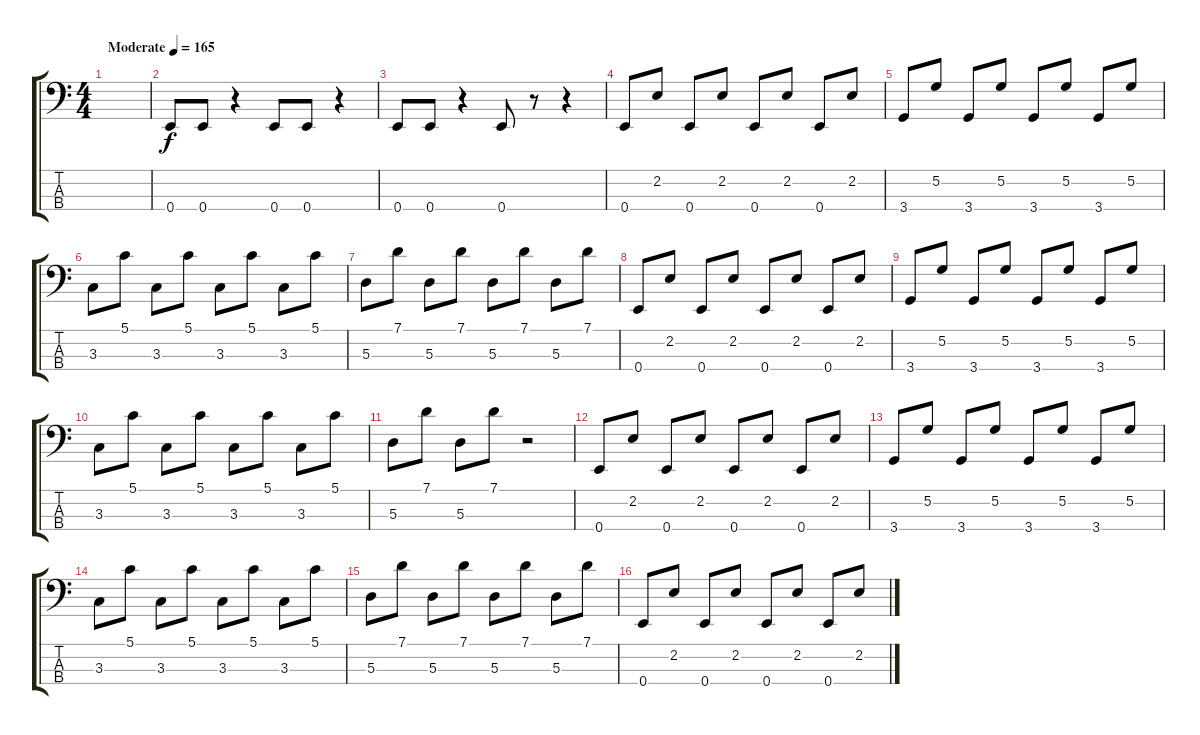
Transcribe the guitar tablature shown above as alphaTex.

\track "" {instrument electricbassfinger}
\staff {score tabs}
\tuning (G2 D2 A1 E1) {hide}
\ts (4 4)
\tempo (165 "Moderate")
\clef f4
\ks c
|
0.4.8 0.4.8 r.4 0.4.8 0.4.8 r.4 |
0.4.8 0.4.8 r.4 0.4.8 r.8 r.4 |
0.4.8 2.2.8 0.4.8 2.2.8 0.4.8 2.2.8 0.4.8 2.2.8 |
3.4.8 5.2.8 3.4.8 5.2.8 3.4.8 5.2.8 3.4.8 5.2.8 |
3.3.8 5.1.8 3.3.8 5.1.8 3.3.8 5.1.8 3.3.8 5.1.8 |
5.3.8 7.1.8 5.3.8 7.1.8 5.3.8 7.1.8 5.3.8 7.1.8 |
0.4.8 2.2.8 0.4.8 2.2.8 0.4.8 2.2.8 0.4.8 2.2.8 |
3.4.8 5.2.8 3.4.8 5.2.8 3.4.8 5.2.8 3.4.8 5.2.8 |
3.3.8 5.1.8 3.3.8 5.1.8 3.3.8 5.1.8 3.3.8 5.1.8 |
5.3.8 7.1.8 5.3.8 7.1.8 r.2 |
0.4.8 2.2.8 0.4.8 2.2.8 0.4.8 2.2.8 0.4.8 2.2.8 |
3.4.8 5.2.8 3.4.8 5.2.8 3.4.8 5.2.8 3.4.8 5.2.8 |
3.3.8 5.1.8 3.3.8 5.1.8 3.3.8 5.1.8 3.3.8 5.1.8 |
5.3.8 7.1.8 5.3.8 7.1.8 5.3.8 7.1.8 5.3.8 7.1.8 |
0.4.8 2.2.8 0.4.8 2.2.8 0.4.8 2.2.8 0.4.8 2.2.8
